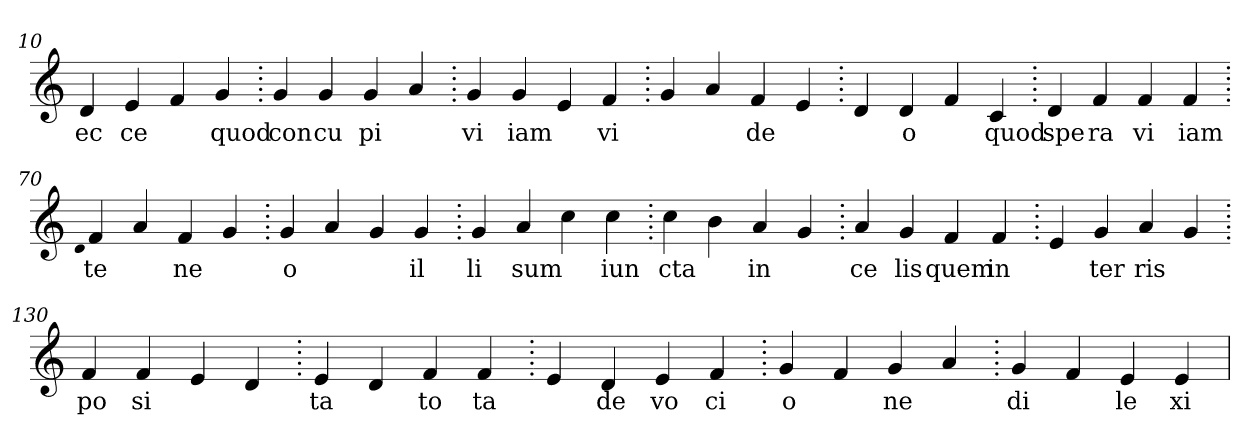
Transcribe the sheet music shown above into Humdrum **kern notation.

**kern	**text
*part1	*part1
*staff1	*staff1
*clefG2	*
=10.	=10.
4d	ec
4e	ce
4f	.
4g	quod
=20.	=20.
4g	con
4g	cu
4g	pi
4a	.
=30.	=30.
4g	vi
4g	iam
4e	.
4f	vi
=40.	=40.
4g	.
4a	.
4f	de
4e	.
=50.	=50.
4d	.
4d	o
4f	.
4c	quod
=60.	=60.
4d	spe
4f	ra
4f	vi
4f	iam
=70.	=70.
qqd	.
4f	te
4a	.
4f	ne
4g	.
=80.	=80.
4g	o
4a	.
4g	.
4g	il
=90.	=90.
4g	li
4a	sum
4cc	.
4cc	iun
=100.	=100.
4cc	cta
4b	.
4a	in
4g	.
=110.	=110.
4a	ce
4g	lis
4f	quem
4f	in
=120.	=120.
4e	.
4g	ter
4a	ris
4g	.
=130.	=130.
4f	po
4f	si
4e	.
4d	.
=140.	=140.
4e	ta
4d	.
4f	to
4f	ta
=150.	=150.
4e	.
4d	de
4e	vo
4f	ci
=160.	=160.
4g	o
4f	.
4g	ne
4a	.
=170.	=170.
4g	di
4f	.
4e	le
4e	xi
=	=
*-	*-
